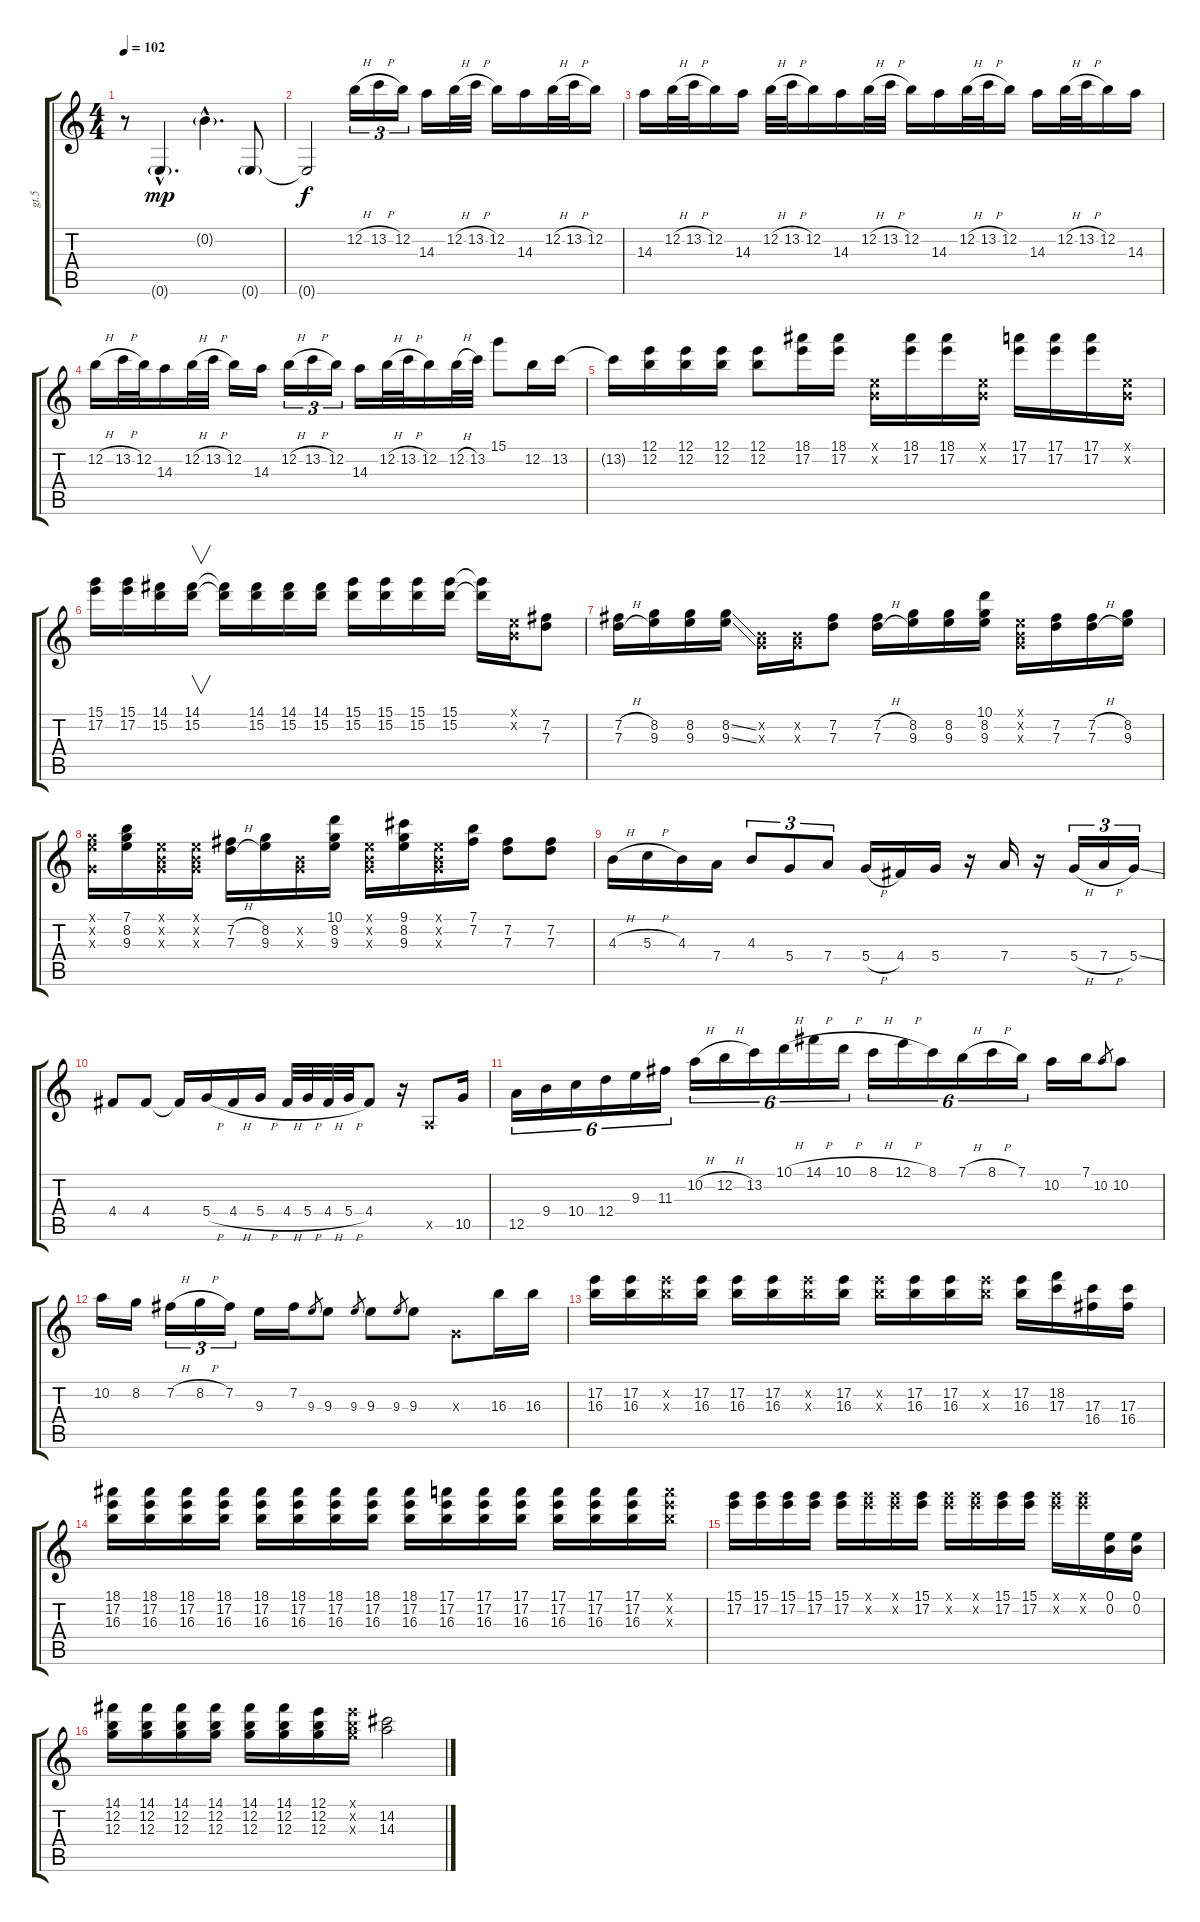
\track ("gt.5" "gt.5") {instrument overdrivenguitar}
\staff {score tabs}
\tuning (E4 B3 G3 D3 A2 E2) {hide}
\ts (4 4)
\tempo 102
\clef g2
\ks c
r.8{dy mp} 0.6{g hac}.4{d} 0.2{g hac}.4{d} 0.6{g}.8 |
0.6{t}.2{dy f} 12.2{h}.16{tu (3 2)} 13.2{h}.16{tu (3 2)} 12.2.16{tu (3 2)} 14.3.16 12.2{h}.32 13.2{h}.32 12.2.16 14.3.16 12.2{h}.32 13.2{h}.32 12.2.16 |
14.3.16 12.2{h}.32 13.2{h}.32 12.2.16 14.3.16 12.2{h}.32 13.2{h}.32 12.2.16 14.3.16 12.2{h}.32 13.2{h}.32 12.2.16 14.3.16 12.2{h}.32 13.2{h}.32 12.2.16 14.3.16 12.2{h}.32 13.2{h}.32 12.2.16 14.3.16 |
12.2{h}.16 13.2{h}.32 12.2.32 14.3.16 12.2{h}.32 13.2{h}.32 12.2.16 14.3.16 12.2{h}.16{tu (3 2)} 13.2{h}.16{tu (3 2)} 12.2.16{tu (3 2)} 14.3.16 12.2{h}.32 13.2{h}.32 12.2.16 12.2{h}.32 13.2.32 15.1.8 12.2.16 13.2.16 |
13.2{t}.16 (12.1 12.2).16 (12.1 12.2).16 (12.1 12.2).16 (12.1 12.2).8 (18.1 17.2).16 (18.1 17.2).16 (0.1{x} 0.2{x}).16 (18.1 17.2).16 (18.1 17.2).16 (0.1{x} 0.2{x}).16 (17.1 17.2).16 (17.1 17.2).16 (17.1 17.2).16 (0.1{x} 0.2{x}).16 |
(15.1 17.2).16 (15.1 17.2).16 (14.1 15.2).16 (14.1 15.2).16{v} (14.1{t} 15.2{t}).16 (14.1 15.2).16 (14.1 15.2).16 (14.1 15.2).16 (15.1 15.2).16 (15.1 15.2).16 (15.1 15.2).16 (15.1 15.2).16 (15.1{t} 15.2{t}).16 (0.1{x} 0.2{x}).16 (7.2 7.3).8 |
(7.2{h} 7.3{h}).16 (8.2 9.3).16 (8.2 9.3).16 (8.2{ss} 9.3{ss}).16 (0.2{x} 0.3{x}).16 (0.2{x} 0.3{x}).16 (7.2 7.3).8 (7.2{h} 7.3{h}).16 (8.2 9.3).16 (8.2 9.3).16 (10.1 8.2 9.3).16 (0.1{x} 0.2{x} 0.3{x}).16 (7.2 7.3).16 (7.2{h} 7.3{h}).16 (8.2 9.3).16 |
(0.1{x} 8.2{x} 0.3{x}).16 (7.1 8.2 9.3).16 (0.1{x} 0.2{x} 0.3{x}).16 (0.1{x} 0.2{x} 0.3{x}).16 (7.2{h} 7.3{h}).16 (8.2 9.3).16 (0.2{x} 0.3{x}).16 (10.1 8.2 9.3).16 (0.1{x} 0.2{x} 0.3{x}).16 (9.1 8.2 9.3).16 (0.1{x} 0.2{x} 0.3{x}).16 (7.1 7.2).16 (7.2 7.3).8 (7.2 7.3).8 |
4.3{h}.16 5.3{h}.16 4.3.16 7.4.16 4.3.8{tu (3 2)} 5.4.8{tu (3 2)} 7.4.8{tu (3 2)} 5.4{h}.16 4.4.16 5.4.16 r.16 7.4.16 r.16 5.4{h}.16{tu (3 2)} 7.4{h}.16{tu (3 2)} 5.4{ss}.16{tu (3 2)} |
4.4.8 4.4.8 4.4{t}.16 5.4{h}.16 4.4{h}.16 5.4{h}.16 4.4{h}.32 5.4{h}.32 4.4{h}.32 5.4{h}.32 4.4.8 r.16 0.5{x}.8 10.5.16 |
12.5.16{tu (6 4)} 9.4.16{tu (6 4)} 10.4.16{tu (6 4)} 12.4.16{tu (6 4)} 9.3.16{tu (6 4)} 11.3.16{tu (6 4)} 10.2{h}.16{tu (6 4)} 12.2{h}.16{tu (6 4)} 13.2.16{tu (6 4)} 10.1{h}.16{tu (6 4)} 14.1{h}.16{tu (6 4)} 10.1{h}.16{tu (6 4)} 8.1{h}.16{tu (6 4)} 12.1{h}.16{tu (6 4)} 8.1.16{tu (6 4)} 7.1{h}.16{tu (6 4)} 8.1{h}.16{tu (6 4)} 7.1.16{tu (6 4)} 10.2.16 7.1.16 10.2.8{gr} 10.2.8 |
10.2.16 8.2.16 7.2{h}.16{tu (3 2)} 8.2{h}.16{tu (3 2)} 7.2.16{tu (3 2)} 9.3.16 7.2.16 9.3.8{gr} 9.3.8 9.3.8{gr} 9.3.8 9.3.8{gr} 9.3.8 0.3{x}.8 16.3.16 16.3.16 |
(17.2 16.3).16 (17.2 16.3).16 (17.2{x} 16.3{x}).16 (17.2 16.3).16 (17.2 16.3).16 (17.2 16.3).16 (17.2{x} 16.3{x}).16 (17.2 16.3).16 (17.2{x} 16.3{x}).16 (17.2 16.3).16 (17.2 16.3).16 (17.2{x} 16.3{x}).16 (17.2 16.3).16 (18.2 17.3).16 (17.3 16.4).16 (17.3 16.4).16 |
(18.1 17.2 16.3).16 (18.1 17.2 16.3).16 (18.1 17.2 16.3).16 (18.1 17.2 16.3).16 (18.1 17.2 16.3).16 (18.1 17.2 16.3).16 (18.1 17.2 16.3).16 (18.1 17.2 16.3).16 (18.1 17.2 16.3).16 (17.1 17.2 16.3).16 (17.1 17.2 16.3).16 (17.1 17.2 16.3).16 (17.1 17.2 16.3).16 (17.1 17.2 16.3).16 (17.1 17.2 16.3).16 (17.1{x} 17.2{x} 16.3{x}).16 |
(15.1 17.2).16 (15.1 17.2).16 (15.1 17.2).16 (15.1 17.2).16 (15.1 17.2).16 (15.1{x} 17.2{x}).16 (15.1{x} 17.2{x}).16 (15.1 17.2).16 (15.1{x} 17.2{x}).16 (15.1{x} 17.2{x}).16 (15.1 17.2).16 (15.1 17.2).16 (15.1{x} 17.2{x}).16 (15.1{x} 17.2{x}).16 (0.1 0.2).16 (0.1 0.2).16 |
(14.1 12.2 12.3).16 (14.1 12.2 12.3).16 (14.1 12.2 12.3).16 (14.1 12.2 12.3).16 (14.1 12.2 12.3).16 (14.1 12.2 12.3).16 (12.1 12.2 12.3).16 (12.1{x} 12.2{x} 12.3{x}).16 (14.2 14.3).2
